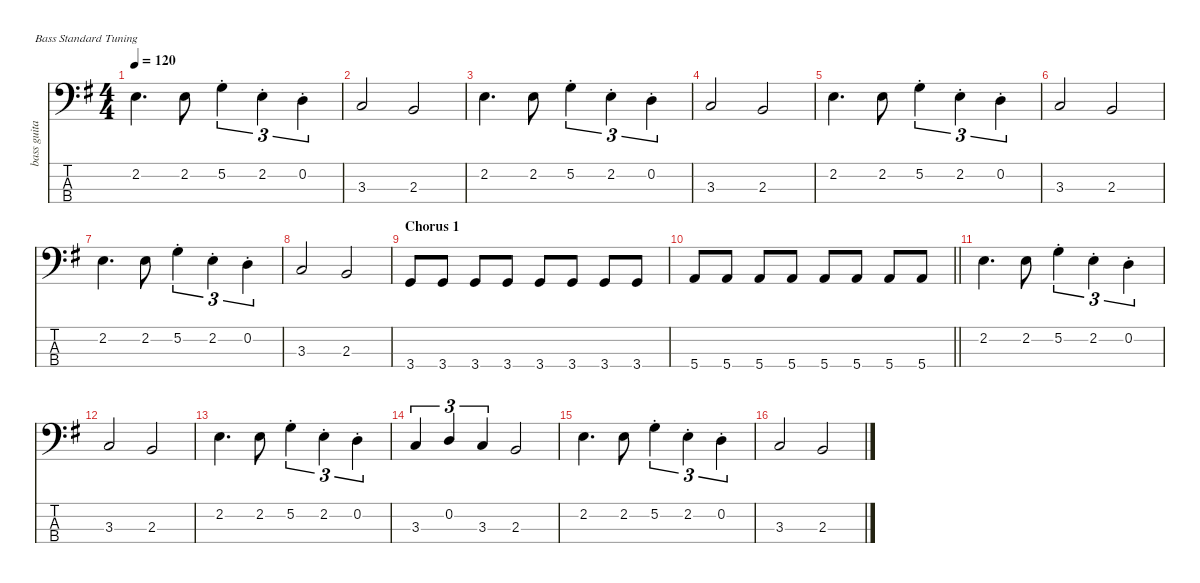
\defaultSystemsLayout 4
\hideDynamics
\bracketExtendMode nobrackets
\otherSystemsTrackNameOrientation horizontal
\track ("bass guitar" "bass guita") {instrument electricbassfinger}
\staff {score tabs}
\tuning (G2 D2 A1 E1)
\ts (4 4)
\tempo 120
\clef f4
\scale
1.11728
\ks eminor
2.2{acc forcenatural}.4{d dy ff beam Down} 2.2{acc forcenatural}.8{beam Down} 5.2{st acc forcenatural}.4{tu (3 2) beam Down} 2.2{st acc forcenatural}.4{tu (3 2) beam Down} 0.2{st acc forcenatural}.4{tu (3 2) beam Down} |
\scale
0.960908 3.3{acc forcenatural}.2{beam Up} 2.3{acc forcenatural}.2{beam Up} |
\scale
0.960908 2.2{acc forcenatural}.4{d beam Down} 2.2{acc forcenatural}.8{beam Down} 5.2{st acc forcenatural}.4{tu (3 2) beam Down} 2.2{st acc forcenatural}.4{tu (3 2) beam Down} 0.2{st acc forcenatural}.4{tu (3 2) beam Down} |
\scale
0.960908 3.3{acc forcenatural}.2{beam Up} 2.3{acc forcenatural}.2{beam Up} |
\scale
1.11728 2.2{acc forcenatural}.4{d beam Down} 2.2{acc forcenatural}.8{beam Down} 5.2{st acc forcenatural}.4{tu (3 2) beam Down} 2.2{st acc forcenatural}.4{tu (3 2) beam Down} 0.2{st acc forcenatural}.4{tu (3 2) beam Down} |
\scale
0.960908 3.3{acc forcenatural}.2{beam Up} 2.3{acc forcenatural}.2{beam Up} |
\scale
0.960908 2.2{acc forcenatural}.4{d beam Down} 2.2{acc forcenatural}.8{beam Down} 5.2{st acc forcenatural}.4{tu (3 2) beam Down} 2.2{st acc forcenatural}.4{tu (3 2) beam Down} 0.2{st acc forcenatural}.4{tu (3 2) beam Down} |
\scale
0.960908 3.3{acc forcenatural}.2{beam Up} 2.3{acc forcenatural}.2{beam Up} |
\section ("" "Chorus 1")
\scale
1.11728 3.4{acc forcenatural}.8{beam Up} 3.4{acc forcenatural}.8{beam Up} 3.4{acc forcenatural}.8{beam Up} 3.4{acc forcenatural}.8{beam Up} 3.4{acc forcenatural}.8{beam Up} 3.4{acc forcenatural}.8{beam Up} 3.4{acc forcenatural}.8{beam Up} 3.4{acc forcenatural}.8{beam Up} |
\scale
0.960908
\barLineRight lightlight
5.4{acc forcenatural}.8{beam Up} 5.4{acc forcenatural}.8{beam Up} 5.4{acc forcenatural}.8{beam Up} 5.4{acc forcenatural}.8{beam Up} 5.4{acc forcenatural}.8{beam Up} 5.4{acc forcenatural}.8{beam Up} 5.4{acc forcenatural}.8{beam Up} 5.4{acc forcenatural}.8{beam Up} |
\scale
0.960908 2.2{acc forcenatural}.4{d beam Down} 2.2{acc forcenatural}.8{beam Down} 5.2{st acc forcenatural}.4{tu (3 2) beam Down} 2.2{st acc forcenatural}.4{tu (3 2) beam Down} 0.2{st acc forcenatural}.4{tu (3 2) beam Down} |
\scale
0.960908 3.3{acc forcenatural}.2{beam Up} 2.3{acc forcenatural}.2{beam Up} |
\scale
1.11728 2.2{acc forcenatural}.4{d beam Down} 2.2{acc forcenatural}.8{beam Down} 5.2{st acc forcenatural}.4{tu (3 2) beam Down} 2.2{st acc forcenatural}.4{tu (3 2) beam Down} 0.2{st acc forcenatural}.4{tu (3 2) beam Down} |
\scale
0.960908 3.3{acc forcenatural}.4{tu (3 2) beam Up} 0.2{acc forcenatural}.4{tu (3 2) beam Up} 3.3{acc forcenatural}.4{tu (3 2) beam Up} 2.3{acc forcenatural}.2{beam Up} |
\scale
0.960908 2.2{acc forcenatural}.4{d beam Down} 2.2{acc forcenatural}.8{beam Down} 5.2{st acc forcenatural}.4{tu (3 2) beam Down} 2.2{st acc forcenatural}.4{tu (3 2) beam Down} 0.2{st acc forcenatural}.4{tu (3 2) beam Down} |
\scale
0.960908 3.3{acc forcenatural}.2{beam Up} 2.3{acc forcenatural}.2{beam Up}
